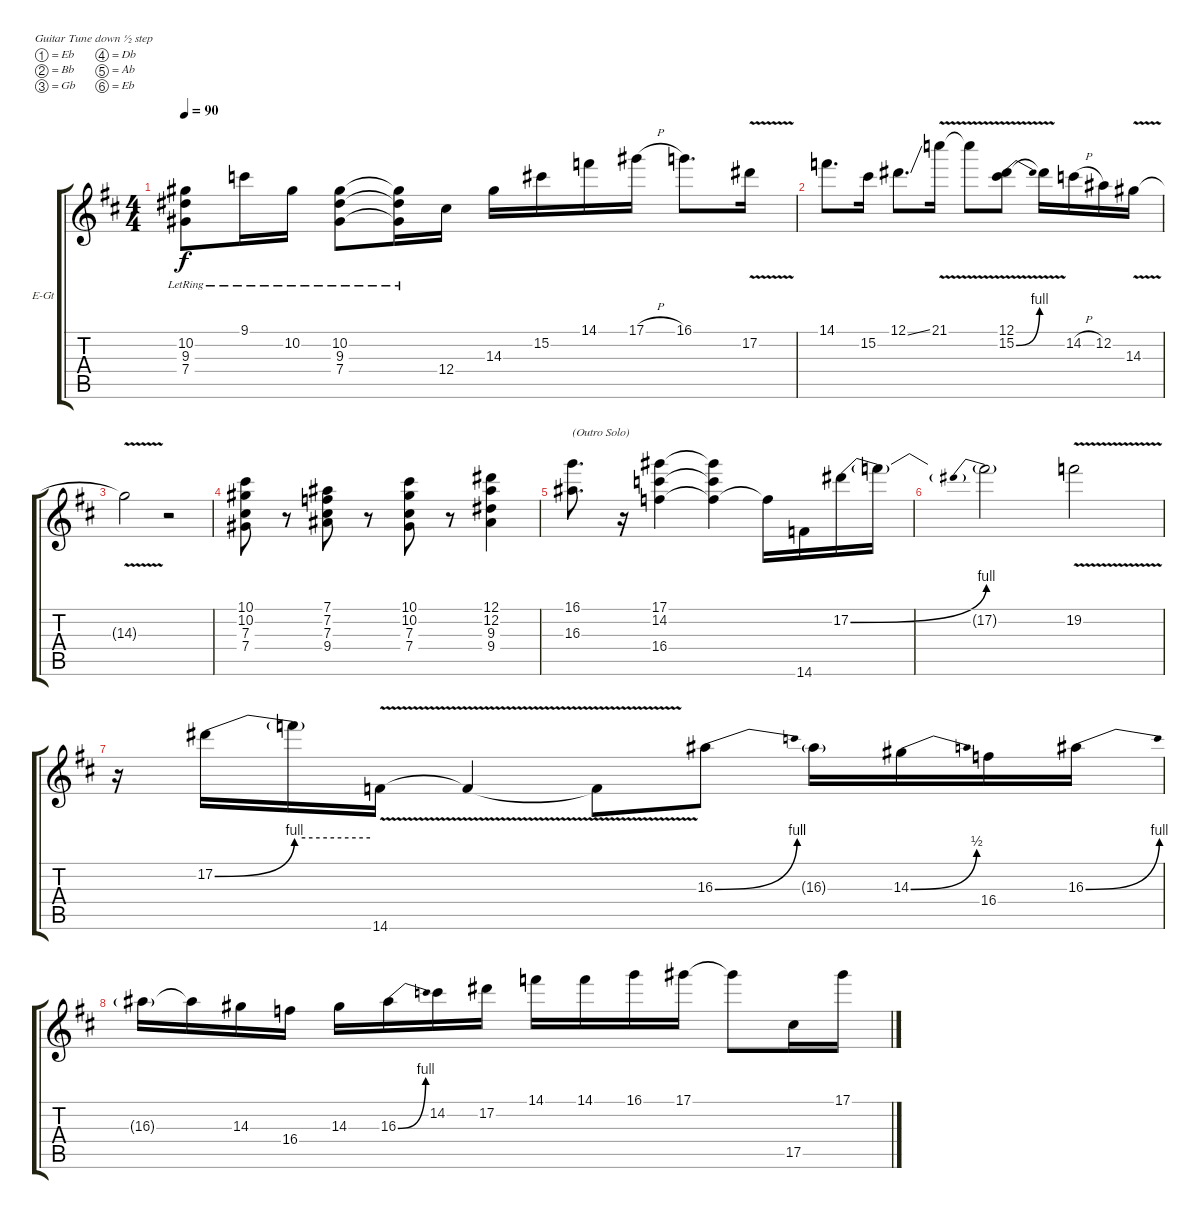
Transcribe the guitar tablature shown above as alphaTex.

\defaultSystemsLayout 4
\bracketExtendMode groupsimilarinstruments
\firstSystemTrackNameOrientation horizontal
\otherSystemsTrackNameOrientation horizontal
\track ("Electric Guitar" "E-Gt") {instrument electricguitarclean}
\staff {score tabs}
\tuning (Eb4 Bb3 Gb3 Db3 Ab2 Eb2)
\ts (4 4)
\tempo 90
\clef g2
\ks bminor
(10.2{lr} 9.3{lr} 7.4{lr}).8{dy f} 9.1{lr}.16 10.2{lr}.16 (10.2{lr} 7.4{lr} 9.3{lr}).8 (10.2{lr t} 9.3{lr t} 7.4{lr t}).16 12.4.16 14.3.16 15.2.16 14.1.16 17.1{h}.16 16.1.8{d} 17.2{v}.16 |
14.1.8{d} 15.2.16 12.1{ss}.8{d} 21.1{v}.16 21.1{v t}.8 (12.1{v} 15.2{be (bend 0 0 60 4)}).8 12.1{v t}.16 14.2{h}.16 12.2.16 14.3{v}.16 |
14.3{v t}.2 r.2 |
(10.1 10.2 7.3 7.4).8 r.8 (7.1 7.2 7.3 9.4).8 r.8 (10.2 7.3 7.4 10.1).8 r.8 (9.3 9.4 12.2 12.1).4 |
(16.1 16.3).8{d txt "(Outro Solo)"} r.16 (17.1 14.2 16.4).4 (17.1{t} 14.2{t} 16.4{t}).4 16.4{t}.16 14.6.16 17.2{be (bend 0 0 60 4)}.16 17.2{t}.16 |
17.2{be (prebend 0 4 60 4) t}.2 19.2{v}.2 |
r.16 17.2{be (bend 0 0 60 4)}.16 17.2{be (hold 0 4 60 4) t}.16 14.6{v}.16 14.6{v t}.4 14.6{v t}.8 16.3{be (bend 0 0 60 4)}.8 16.3{g}.16 14.3{be (bend 0 0 60 2)}.16 16.4.16 16.3{be (bend 0 0 60 4)}.16 |
16.3{g}.16 16.3{t}.16 14.3.16 16.4.16 14.3.16 16.3{be (bend 0 0 60 4)}.16 14.2.16 17.2.16 14.1.16 14.1.16 16.1.16 17.1.16 17.1{t}.8 17.5.16 17.1.16
